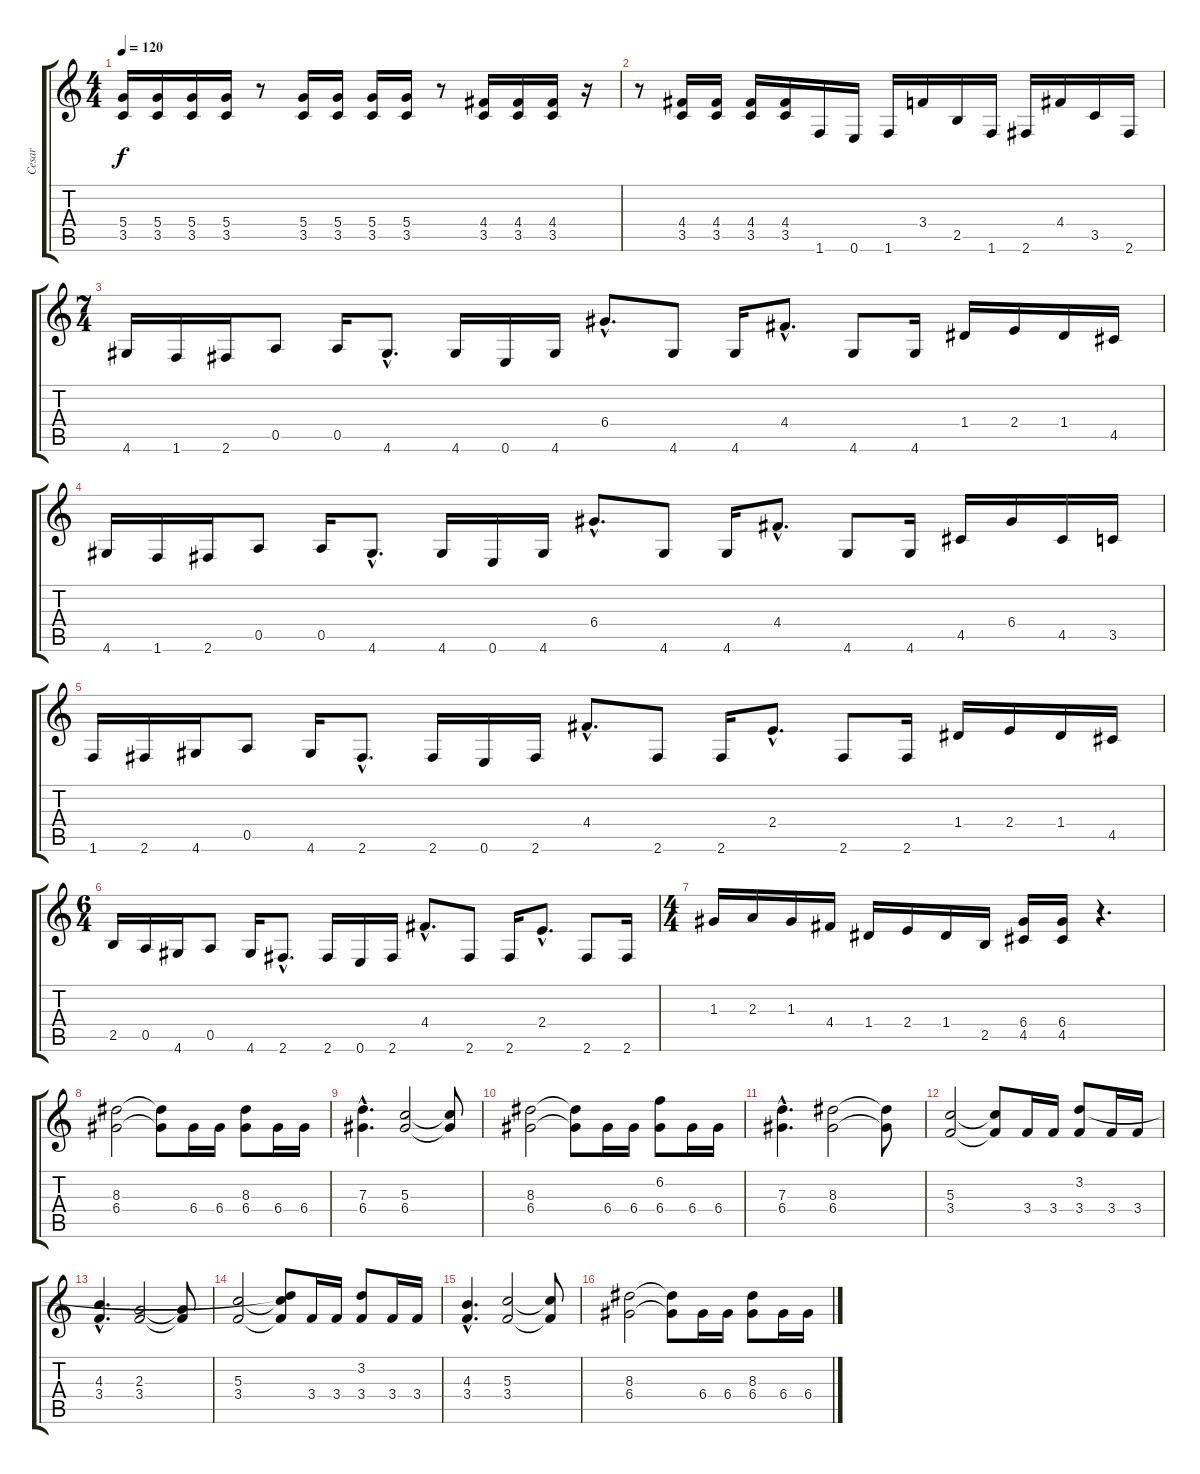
\track ("Cesar" "Cesar") {instrument overdrivenguitar}
\staff {score tabs}
\tuning (E4 B3 G3 D3 A2 E2) {hide}
\ts (4 4)
\tempo 120
\clef g2
\ks c
(5.4 3.5).16{dy f} (5.4 3.5).16 (5.4 3.5).16 (5.4 3.5).16 r.8 (5.4 3.5).16 (5.4 3.5).16 (5.4 3.5).16 (5.4 3.5).16 r.8 (4.4 3.5).16 (4.4 3.5).16 (4.4 3.5).16 r.16 |
r.8 (4.4 3.5).16 (4.4 3.5).16 (4.4 3.5).16 (4.4 3.5).16 1.6.16 0.6.16 1.6.16 3.4.16 2.5.16 1.6.16 2.6.16 4.4.16 3.5.16 2.6.16 |
\ts (7 4)
4.6.16 1.6.16 2.6.16 0.5.8 0.5.16 4.6{hac}.8{d} 4.6.16 0.6.16 4.6.16 6.4{hac}.8{d} 4.6.8 4.6.16 4.4{hac}.8{d} 4.6.8 4.6.16 1.4.16 2.4.16 1.4.16 4.5.16 |
4.6.16 1.6.16 2.6.16 0.5.8 0.5.16 4.6{hac}.8{d} 4.6.16 0.6.16 4.6.16 6.4{hac}.8{d} 4.6.8 4.6.16 4.4{hac}.8{d} 4.6.8 4.6.16 4.5.16 6.4.16 4.5.16 3.5.16 |
1.6.16 2.6.16 4.6.16 0.5.8 4.6.16 2.6{hac}.8{d} 2.6.16 0.6.16 2.6.16 4.4{hac}.8{d} 2.6.8 2.6.16 2.4{hac}.8{d} 2.6.8 2.6.16 1.4.16 2.4.16 1.4.16 4.5.16 |
\ts (6 4)
2.5.16 0.5.16 4.6.16 0.5.8 4.6.16 2.6{hac}.8{d} 2.6.16 0.6.16 2.6.16 4.4{hac}.8{d} 2.6.8 2.6.16 2.4{hac}.8{d} 2.6.8 2.6.16 |
\ts (4 4)
1.3.16 2.3.16 1.3.16 4.4.16 1.4.16 2.4.16 1.4.16 2.5.16 (6.4 4.5).16 (6.4 4.5).16 r.4{d} |
(8.3 6.4).2 (8.3{t} 6.4{t}).8 6.4.16 6.4.16 (8.3 6.4).8 6.4.16 6.4.16 |
(7.3{hac} 6.4{hac}).4{d} (5.3 6.4).2 (5.3{t} 6.4{t}).8 |
(8.3 6.4).2 (8.3{t} 6.4{t}).8 6.4.16 6.4.16 (6.2 6.4).8 6.4.16 6.4.16 |
(7.3{hac} 6.4{hac}).4{d} (8.3 6.4).2 (8.3{t} 6.4{t}).8 |
(5.3 3.4).2 (5.3{t} 3.4{t}).8 3.4.16 3.4.16 (3.2 3.4).8 3.4.16 3.4.16 |
(4.3{hac} 3.4{hac}).4{d} (2.3 3.4).2 (2.3{t} 3.4{t}).8 |
(5.3 3.4).2 (3.2{t} 5.3{t} 3.4{t}).8 3.4.16 3.4.16 (3.2 3.4).8 3.4.16 3.4.16 |
(4.3{hac} 3.4{hac}).4{d} (5.3 3.4).2 (5.3{t} 3.4{t}).8 |
(8.3 6.4).2 (8.3{t} 6.4{t}).8 6.4.16 6.4.16 (8.3 6.4).8 6.4.16 6.4.16
